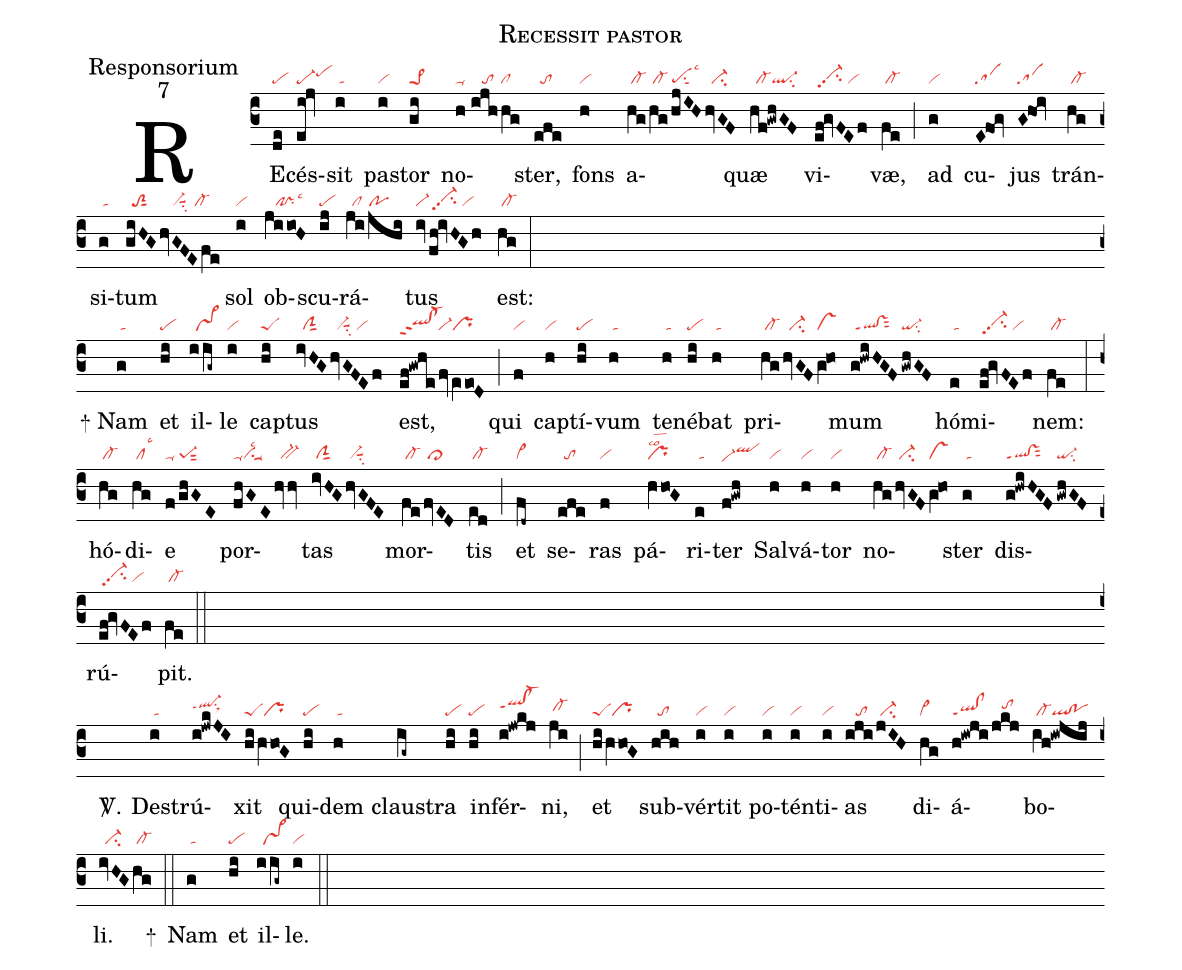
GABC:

name:Recessit pastor;
office-part:Responsorium;
mode:7;
nabc-lines:1;
%%
(c3)
RE(de|pe)cés(ei!jv|pe-pehi)sit(i|/ta)
pa(i|vi)stor(gi|pe>1) no(h//ijhhg|ta-/////to//cl)ster,(efe|//to)
fons(h|vi) a(hg|/cl-|/hg|/cl-|/hjIH|pesu1sut1lsc3|/hvGF|//ci-)quæ(hf!gwhGF|//cl-ql-su2) vi(ef!gvFEf|/vi-hhpp2su2/vi)væ,(fe|/cl-) (;)
ad(g|vi) cu(E!fo!gv|sa)jus(G!ho!iv|sa) trán(hg|/cl-)si(g|/ta)tum(giHG|//toS2sut1|/hvGFE/fe|////vi-suu1su2//cl-)
sol(i|vi) ob(jiio!H|///cl!prlsc3)scu(ij|pe)rá(ji/jhi|//cl//po)tus(iv|vi-|/fh!ivHGh|/vi-hhpp2su2/vi) est:(hg|/cl-) (:Z)
+ Nam(g|/ta) et(hi|pe) il(iig~|//pr~)le(i|vi) cap(hi|peS)tus(ivHG|//clSsut1|/hvGFEf|//vi-suu1su2/vi) est,(ef!gwhe|qlhh!cl-hhppt2|/fveVeo!D|vi-pr) (;)
qui(f|vi) cap(h|vi)tí(hi|pe)vum(h|/ta) te(h|/ta)né(hi|pe)bat(h|/ta) pri(hg|/cl-|/hvGF|//ci-|/gV!ho|vs)mum(g!hwiHGF|/ql!vsppt1sut2|/gwhGF|qi-su2) hó(e|/ta)mi(ef!gvFEf|/vi-hhpp2su2/vi)nem:(fe|/cl-) (:)
hó(hg|/cl-)di(hg|/cllsc3)e(f|ta-|/ghGE|pe-1sut2)
por(fhGE|ta-visu1suu1lsc2|/hv/hv|//bv-)tas(ivHG|/clSsut1|/hvGFE|/vi-suu1su2) mor(fe|/cl-|/fvED|/cl>)tis(ed|/cl-) (;)
et(fd~|cl~) se(efe|//to)ras(f|vi) pá(hVho!G|prlsco2)ri(e|/ta)ter(f!gwh|vi-heqlhi)
Sal(h|vi)vá(h|vi)tor(h|vi) no(hg|/cl-|/hvGF|/ci-|/gV!ho|vs)ster(g|/ta) dis(g!hwiHGF|ql!vssut2ppt1|/gwhGF|qi-su2)rú(ef!gvFEf|/vi-hhpp2su2/vi)pit.(fe|/cl-) (::Z)
<sp>V/</sp>.() De(i|/ta)strú(i!jwkJI|ql-hippt1su1sux1)xit(hi/hVho!G|peSpr) qui(hi|pe)dem(h|/ta) clau(ig~)stra(hi|pe) in(hi|pe)fér(i!jwkj|qlhi!cl-hippt1)ni,(ji|/cl-hh) (;)
et(hi/hVho!G|peSpr) sub(hih|//to)vér(i|vi)tit(i|vi) po(i|vi)tén(i|vi)ti(i|vi)as(iji|///to|jIH|/ci-) di(hg|cl~)á(h!iwji|ql!clppt1|/jkj|///tohi)bo(ih!iwjij|/cl-ql!po)li.(ivHG|//ci-|/hg|/cl-) +(::)
Nam(g|/ta) et(hi|pe) il(iig~|//pr~)le.(i|vi) (::)
